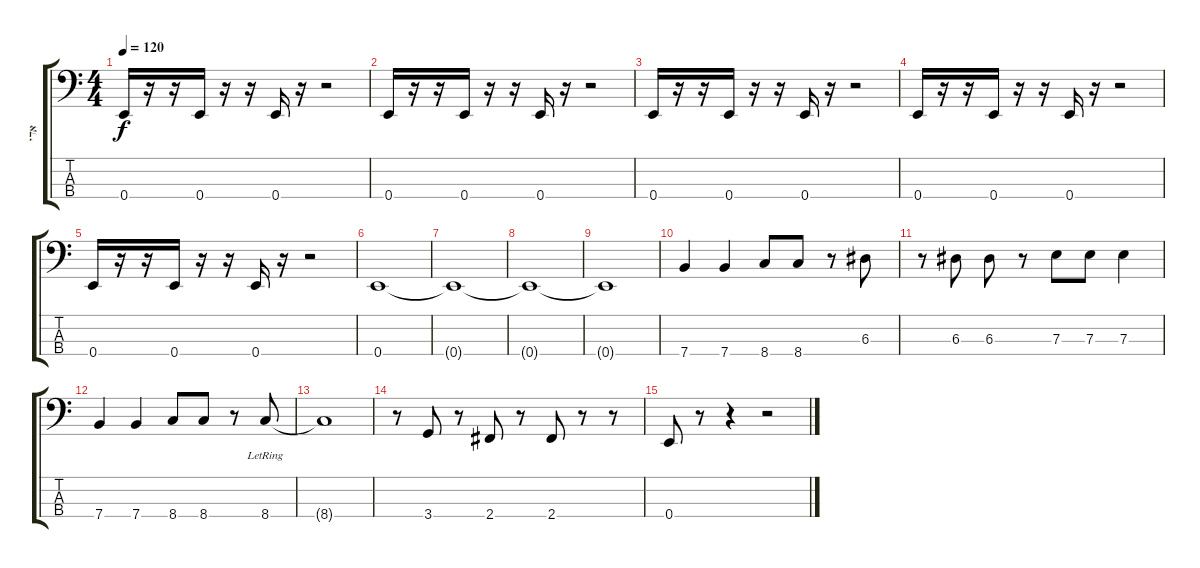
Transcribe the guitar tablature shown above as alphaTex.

\track ("אדי" "אדי") {instrument electricbassfinger}
\staff {score tabs}
\tuning (G2 D2 A1 E1) {hide}
\ts (4 4)
\tempo 120
\clef f4
\ks c
0.4.16{dy f} r.16 r.16 0.4.16 r.16 r.16 0.4.16 r.16 r.2 |
0.4.16 r.16 r.16 0.4.16 r.16 r.16 0.4.16 r.16 r.2 |
0.4.16 r.16 r.16 0.4.16 r.16 r.16 0.4.16 r.16 r.2 |
0.4.16 r.16 r.16 0.4.16 r.16 r.16 0.4.16 r.16 r.2 |
0.4.16 r.16 r.16 0.4.16 r.16 r.16 0.4.16 r.16 r.2 |
0.4.1{instrument electricbassfinger} |
0.4{t}.1 |
0.4{t}.1 |
0.4{t}.1 |
7.4.4 7.4.4 8.4.8 8.4.8 r.8 6.3.8 |
r.8 6.3.8 6.3.8 r.8 7.3.8 7.3.8 7.3.4 |
7.4.4 7.4.4 8.4.8 8.4.8 r.8 8.4{lr}.8 |
8.4{t}.1 |
r.8 3.4.8 r.8 2.4.8 r.8 2.4.8 r.8 r.8 |
0.4.8 r.8 r.4 r.2
